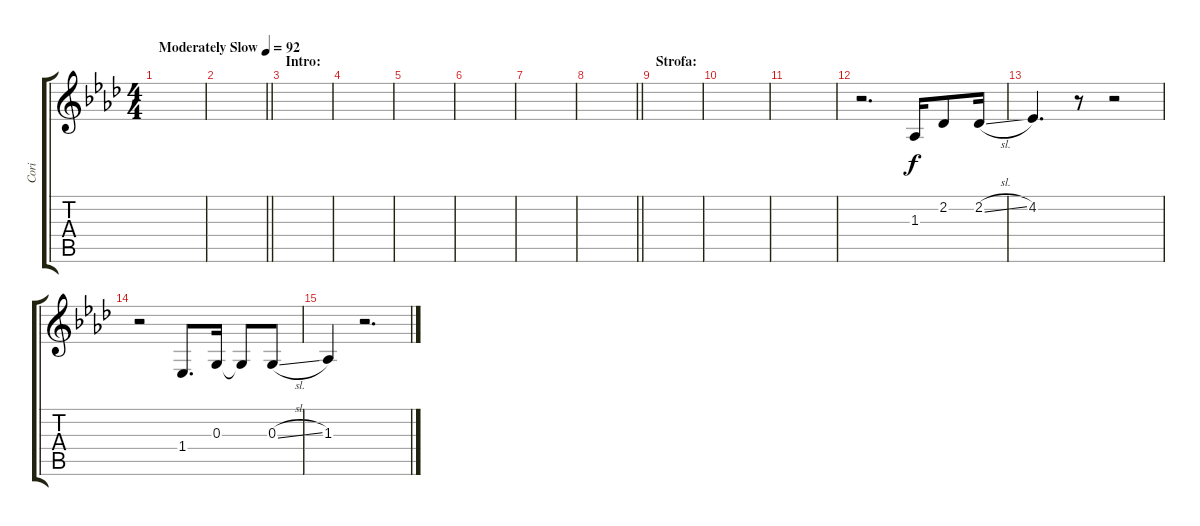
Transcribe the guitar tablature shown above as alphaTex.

\track ("Cori" "Cori") {instrument clarinet}
\staff {score tabs}
\tuning (E4 B3 G3 D3 A2 E2) {hide}
\ts (4 4)
\tempo (92 "Moderately Slow")
\clef g2
\ks fminor
|
\barLineRight lightlight
|
\section ("" "Intro:")
|
|
|
|
|
\barLineRight lightlight
|
\section ("" "Strofa:")
|
|
|
r.2{d} 1.3.16 2.2.8 2.2{sl}.16 |
4.2.4{d} r.8 r.2 |
r.2 1.4.8{d} 0.3.16 0.3{t}.8 0.3{sl}.8 |
1.3.4 r.2{d}
